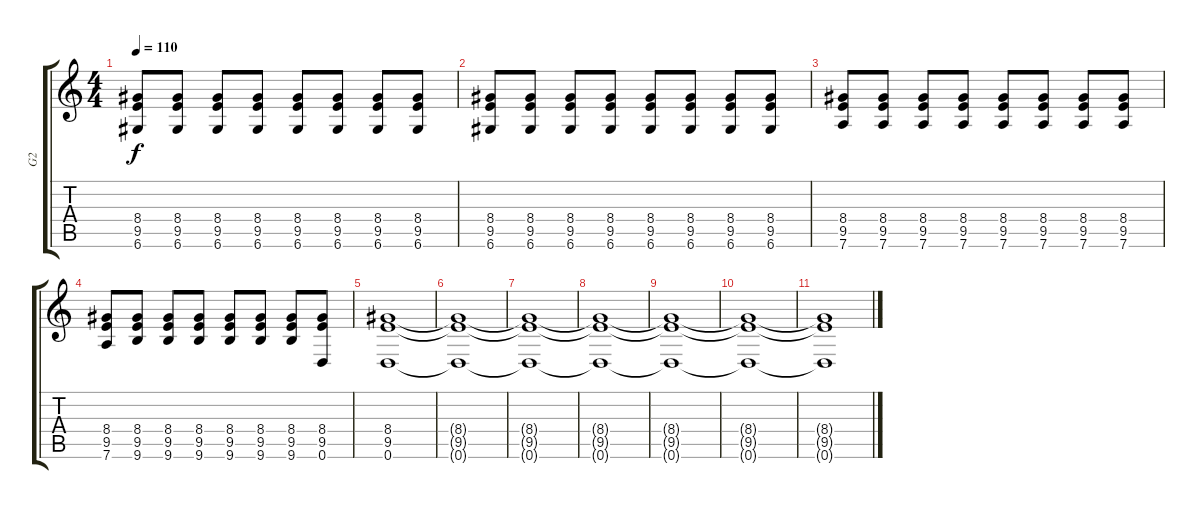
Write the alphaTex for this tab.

\track ("G2" "G2") {instrument overdrivenguitar}
\staff {score tabs}
\tuning (D4 A3 F3 C3 G2 D2) {hide}
\ts (4 4)
\tempo 110
\clef g2
\ks c
(8.4 9.5 6.6).8{dy f} (8.4 9.5 6.6).8 (8.4 9.5 6.6).8 (8.4 9.5 6.6).8 (8.4 9.5 6.6).8 (8.4 9.5 6.6).8 (8.4 9.5 6.6).8 (8.4 9.5 6.6).8 |
(8.4 9.5 6.6).8 (8.4 9.5 6.6).8 (8.4 9.5 6.6).8 (8.4 9.5 6.6).8 (8.4 9.5 6.6).8 (8.4 9.5 6.6).8 (8.4 9.5 6.6).8 (8.4 9.5 6.6).8 |
(8.4 9.5 7.6).8 (8.4 9.5 7.6).8 (8.4 9.5 7.6).8 (8.4 9.5 7.6).8 (8.4 9.5 7.6).8 (8.4 9.5 7.6).8 (8.4 9.5 7.6).8 (8.4 9.5 7.6).8 |
(8.4 9.5 7.6).8 (8.4 9.5 9.6).8 (8.4 9.5 9.6).8 (8.4 9.5 9.6).8 (8.4 9.5 9.6).8 (8.4 9.5 9.6).8 (8.4 9.5 9.6).8 (8.4 9.5 0.6).8 |
(8.4 9.5 0.6).1 |
(8.4{t} 9.5{t} 0.6{t}).1 |
(8.4{t} 9.5{t} 0.6{t}).1 |
(8.4{t} 9.5{t} 0.6{t}).1 |
(8.4{t} 9.5{t} 0.6{t}).1{volume 0} |
(8.4{t} 9.5{t} 0.6{t}).1 |
(8.4{t} 9.5{t} 0.6{t}).1
